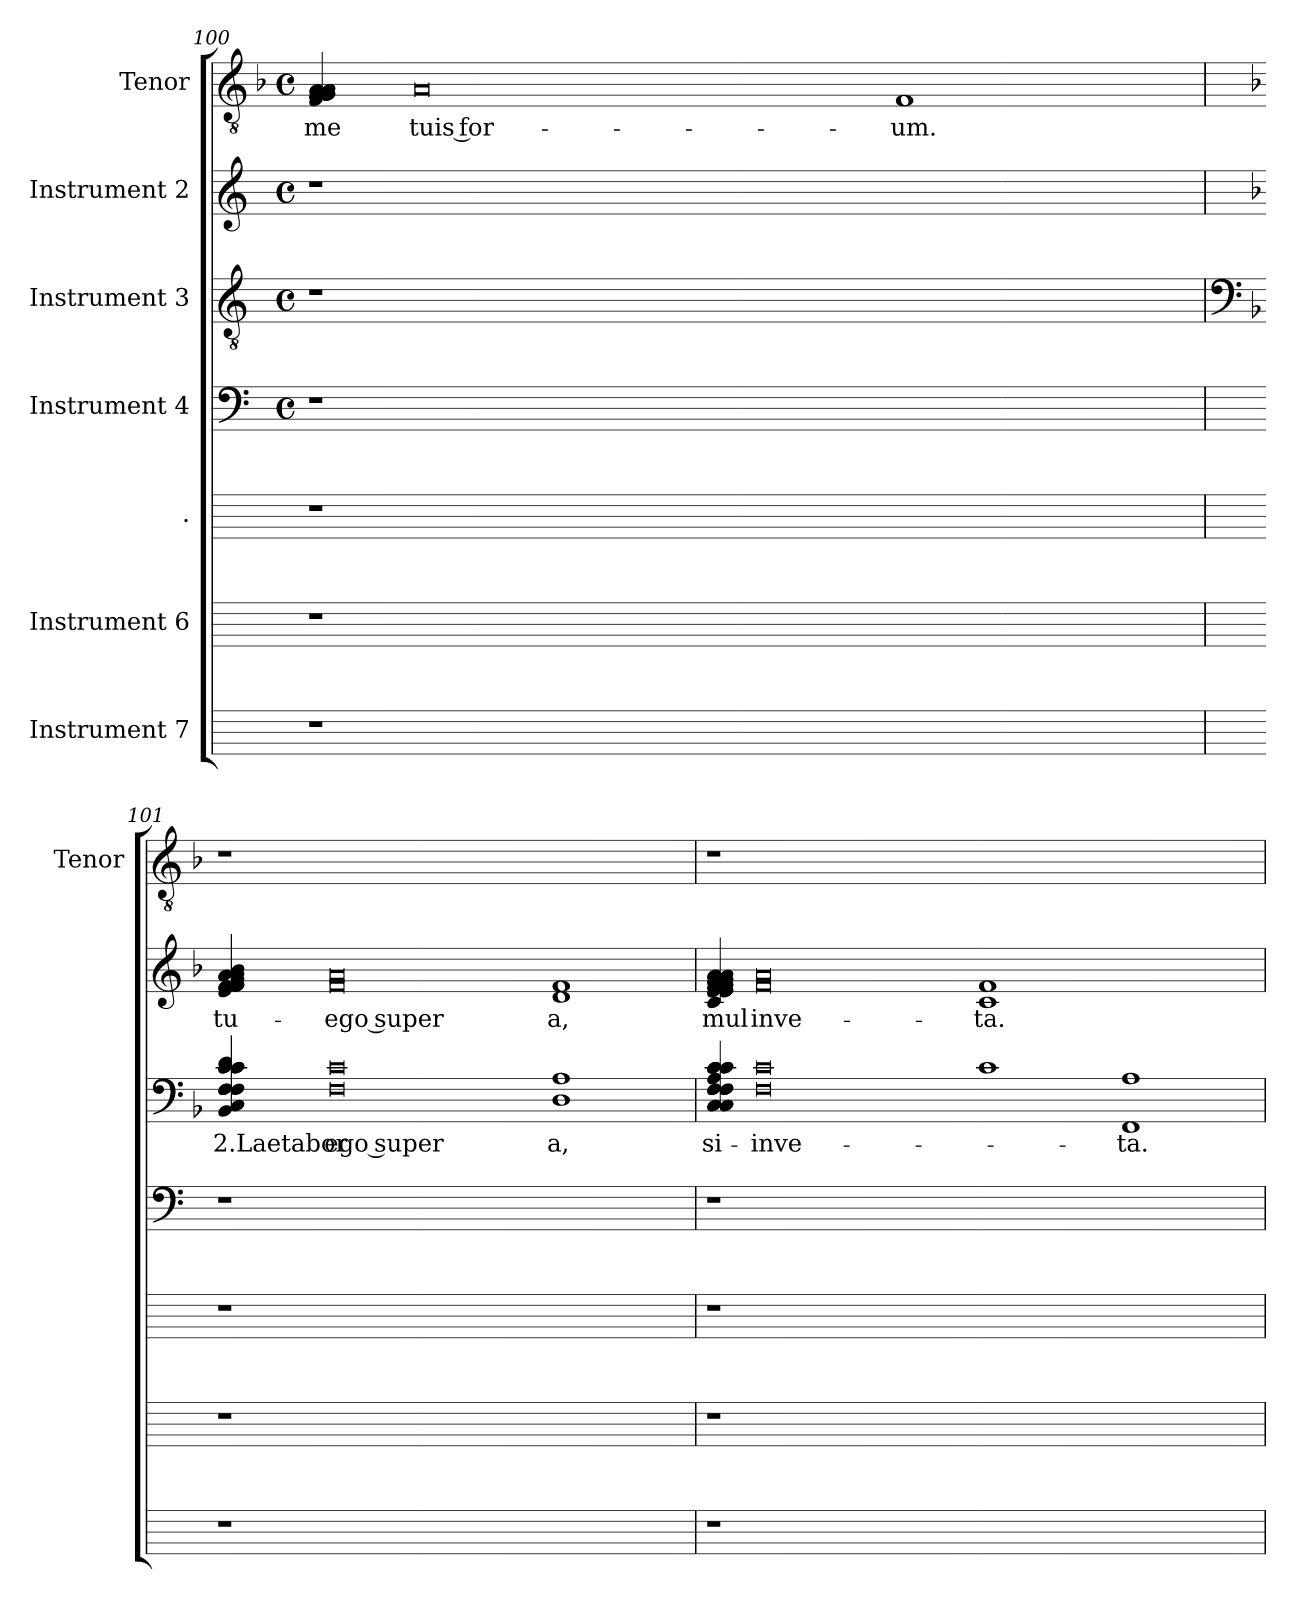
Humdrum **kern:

**kern	**kern	**kern	**kern	**kern	**text	**kern	**text	**kern	**text
*part7	*part6	*part5	*part4	*part3	*part3	*part2	*part2	*part1	*part1
*staff7	*staff6	*staff5	*staff4	*staff3	*staff3	*staff2	*staff2	*staff1	*staff1
*I"Instrument 7	*I"Instrument 6	*I".	*I"Instrument 4	*I"Instrument 3	*	*I"Instrument 2	*	*I"Tenor	*
*	*	*	*	*	*	*	*	*I'Tenor	*
*	*	*	*clefF4	*clefGv2	*	*clefG2	*	*clefGv2	*
*	*	*	*k[]	*k[]	*	*k[]	*	*k[b-]	*
*	*	*	*C:	*C:	*	*C:	*	*F:	*
*	*	*	*M4/4	*M4/4	*	*M4/4	*	*M4/4	*
*	*	*	*met(c)	*met(c)	*	*met(c)	*	*met(c)	*
=100	=100	=100	=100	=100	=100	=100	=100	=100	=100
!	!	!	!	!	!	!	!	!	!LO:LY:b:cj
1r	1r	1r	1r	1r	.	1r	.	4G/ 4A/ 4A/ 4F/ 4G/ 4A/ 4G/ 4G/	me
!	!	!	!	!	!	!	!	!	!LO:LY:b
.	.	.	.	.	.	.	.	0A	tuis for-
0ryy	0ryy	0ryy	0ryy	0ryy	.	0ryy	.	.	.
!	!	!	!	!	!	!	!	!	!LO:LY:b:cj
.	.	.	.	.	.	.	.	1F	-um.
4ryy	4ryy	4ryy	4ryy	4ryy	.	4ryy	.	.	.
!!LO:LB:g=z
=101	=101	=101	=101	=101	=101	=101	=101	=101	=101
*	*	*	*	*clefF4	*	*	*	*	*
*	*	*	*	*k[b-]	*	*k[b-]	*	*	*
*	*	*	*	*F:	*	*F:	*	*	*
!	!	!	!	!	!LO:LY:a:rj	!	!LO:LY:b:cj	!	!
1r	1r	1r	1r	4c/ 4F/ 4c/ 4F/ 4d/ 4BB-/ 4c/ 4F/ 4c/ 4C/	2.Laetabor	4a/ 4f/ 4a/ 4f/ 4b-/ 4f/ 4a/ 4f/ 4g/ 4e/	tu-	1r	.
!	!	!	!	!	!LO:LY:a:rj	!	!LO:LY:b:rj	!	!
.	.	.	.	0c 0F	ego super	0a 0f	-ego super	.	.
0ryy	0ryy	0ryy	0ryy	.	.	.	.	0ryy	.
!	!	!	!	!	!LO:LY:a:cj	!	!LO:LY:b:cj	!	!
.	.	.	.	1A 1D	a,	1f 1d	a,	.	.
4ryy	4ryy	4ryy	4ryy	.	.	.	.	4ryy	.
=102	=102	=102	=102	=102	=102	=102	=102	=102	=102
!	!	!	!	!	!LO:LY:a:cj	!	!LO:LY:b:cj	!	!
1r	1r	1r	1r	4c/ 4C/ 4c/ 4F/ 4c/ 4F/ 4A/ 4F/ 4C/ 4F/ 4c/ 4C/ 4c/ 4C/	si-	4g/ 4e/ 4a/ 4f/ 4a/ 4f/ 4f/ 4c/ 4g/ 4e/ 4a/ 4f/ 4g/ 4e/ 4g/ 4e/	mul	1r	.
!	!	!	!	!	!LO:LY:a	!	!LO:LY:b	!	!
.	.	.	.	0c 0F	-inve-	0a 0f	inve-	.	.
0ryy	0ryy	0ryy	0ryy	.	.	.	.	0ryy	.
!	!	!	!	!	!	!	!LO:LY:b:cj	!	!
.	.	.	.	1c	.	1f 1c	-ta.	.	.
1ryy	1ryy	1ryy	1ryy	.	.	.	.	1ryy	.
!	!	!	!	!	!LO:LY:a:cj	!	!	!	!
.	.	.	.	1A 1FF	-ta.	1ryy	.	.	.
4ryy	4ryy	4ryy	4ryy	.	.	.	.	4ryy	.
=	=	=	=	=	=	=	=	=	=
*-	*-	*-	*-	*-	*-	*-	*-	*-	*-
